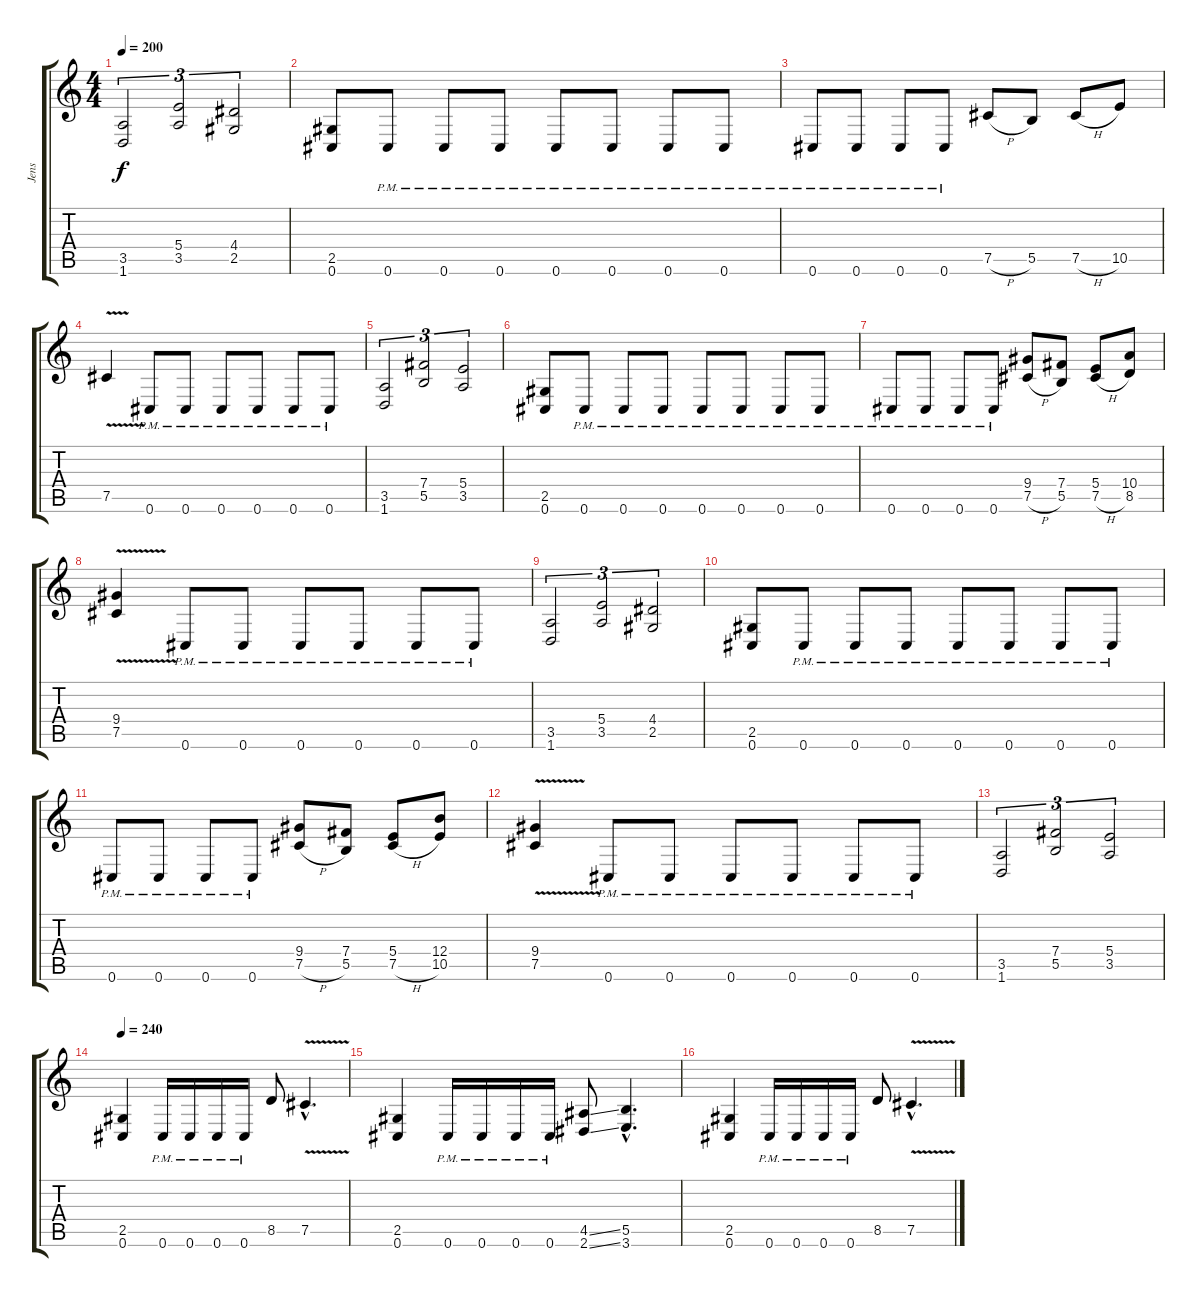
\track ("Jens" "Jens") {instrument distortionguitar}
\staff {score tabs}
\tuning (Db4 Ab3 E3 B2 Gb2 Db2) {hide}
\ts (4 4)
\tempo 200
\clef g2
\ks c
(3.5 1.6).2{tu (3 2) dy f} (5.4 3.5).2{tu (3 2)} (4.4 2.5).2{tu (3 2)} |
(2.5 0.6).8 0.6{pm}.8 0.6{pm}.8 0.6{pm}.8 0.6{pm}.8 0.6{pm}.8 0.6{pm}.8 0.6{pm}.8 |
0.6{pm}.8 0.6{pm}.8 0.6{pm}.8 0.6{pm}.8 7.5{h}.8 5.5.8 7.5{h}.8 10.5.8 |
7.5{v}.4 0.6{pm}.8 0.6{pm}.8 0.6{pm}.8 0.6{pm}.8 0.6{pm}.8 0.6{pm}.8 |
(3.5 1.6).2{tu (3 2)} (7.4 5.5).2{tu (3 2)} (5.4 3.5).2{tu (3 2)} |
(2.5 0.6).8 0.6{pm}.8 0.6{pm}.8 0.6{pm}.8 0.6{pm}.8 0.6{pm}.8 0.6{pm}.8 0.6{pm}.8 |
0.6{pm}.8 0.6{pm}.8 0.6{pm}.8 0.6{pm}.8 (9.4 7.5{h}).8 (7.4 5.5).8 (5.4 7.5{h}).8 (10.4 8.5).8 |
(9.4 7.5{v}).4 0.6{pm}.8 0.6{pm}.8 0.6{pm}.8 0.6{pm}.8 0.6{pm}.8 0.6{pm}.8 |
(3.5 1.6).2{tu (3 2)} (5.4 3.5).2{tu (3 2)} (4.4 2.5).2{tu (3 2)} |
(2.5 0.6).8 0.6{pm}.8 0.6{pm}.8 0.6{pm}.8 0.6{pm}.8 0.6{pm}.8 0.6{pm}.8 0.6{pm}.8 |
0.6{pm}.8 0.6{pm}.8 0.6{pm}.8 0.6{pm}.8 (9.4 7.5{h}).8 (7.4 5.5).8 (5.4 7.5{h}).8 (12.4 10.5).8 |
(9.4 7.5{v}).4 0.6{pm}.8 0.6{pm}.8 0.6{pm}.8 0.6{pm}.8 0.6{pm}.8 0.6{pm}.8 |
(3.5 1.6).2{tu (3 2)} (7.4 5.5).2{tu (3 2)} (5.4 3.5).2{tu (3 2)} |
\tempo 240
(2.5 0.6).4 0.6{pm}.16 0.6{pm}.16 0.6{pm}.16 0.6{pm}.16 8.5.8 7.5{v hac}.4{d} |
(2.5 0.6).4 0.6{pm}.16 0.6{pm}.16 0.6{pm}.16 0.6{pm}.16 (4.5{ss} 2.6{ss}).8 (5.5{hac} 3.6{hac}).4{d} |
(2.5 0.6).4 0.6{pm}.16 0.6{pm}.16 0.6{pm}.16 0.6{pm}.16 8.5.8 7.5{v hac}.4{d}
